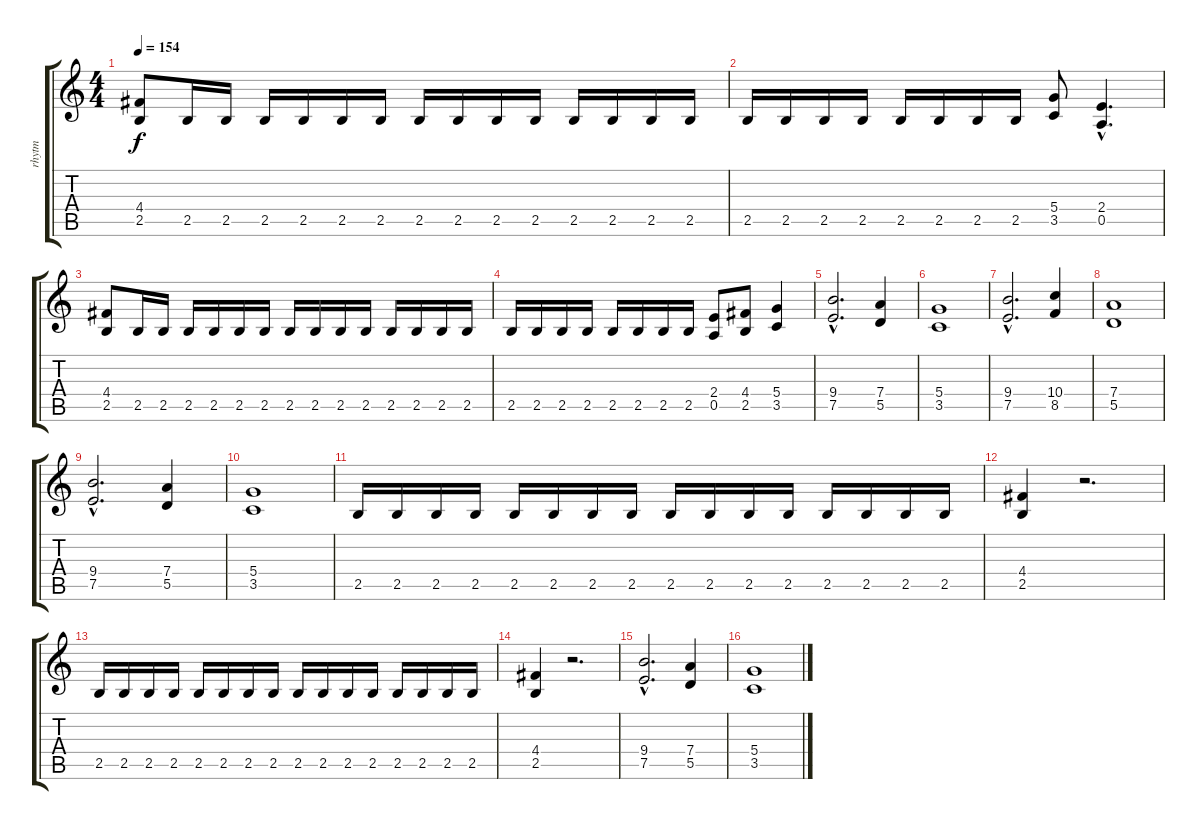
\track ("rhytm" "rhytm") {instrument distortionguitar}
\staff {score tabs}
\tuning (E4 B3 G3 D3 A2 E2) {hide}
\ts (4 4)
\tempo 154
\clef g2
\ks c
(4.4 2.5).8{dy f} 2.5.16 2.5.16 2.5.16 2.5.16 2.5.16 2.5.16 2.5.16 2.5.16 2.5.16 2.5.16 2.5.16 2.5.16 2.5.16 2.5.16 |
2.5.16 2.5.16 2.5.16 2.5.16 2.5.16 2.5.16 2.5.16 2.5.16 (5.4 3.5).8 (2.4{hac} 0.5{hac}).4{d} |
(4.4 2.5).8 2.5.16 2.5.16 2.5.16 2.5.16 2.5.16 2.5.16 2.5.16 2.5.16 2.5.16 2.5.16 2.5.16 2.5.16 2.5.16 2.5.16 |
2.5.16 2.5.16 2.5.16 2.5.16 2.5.16 2.5.16 2.5.16 2.5.16 (2.4 0.5).8 (4.4 2.5).8 (5.4 3.5).4 |
(9.4{hac} 7.5{hac}).2{d} (7.4 5.5).4 |
(5.4 3.5).1 |
(9.4{hac} 7.5{hac}).2{d} (10.4 8.5).4 |
(7.4 5.5).1 |
(9.4{hac} 7.5{hac}).2{d} (7.4 5.5).4 |
(5.4 3.5).1 |
2.5.16 2.5.16 2.5.16 2.5.16 2.5.16 2.5.16 2.5.16 2.5.16 2.5.16 2.5.16 2.5.16 2.5.16 2.5.16 2.5.16 2.5.16 2.5.16 |
(4.4 2.5).4 r.2{d} |
2.5.16 2.5.16 2.5.16 2.5.16 2.5.16 2.5.16 2.5.16 2.5.16 2.5.16 2.5.16 2.5.16 2.5.16 2.5.16 2.5.16 2.5.16 2.5.16 |
(4.4 2.5).4 r.2{d} |
(9.4{hac} 7.5{hac}).2{d} (7.4 5.5).4 |
(5.4 3.5).1
